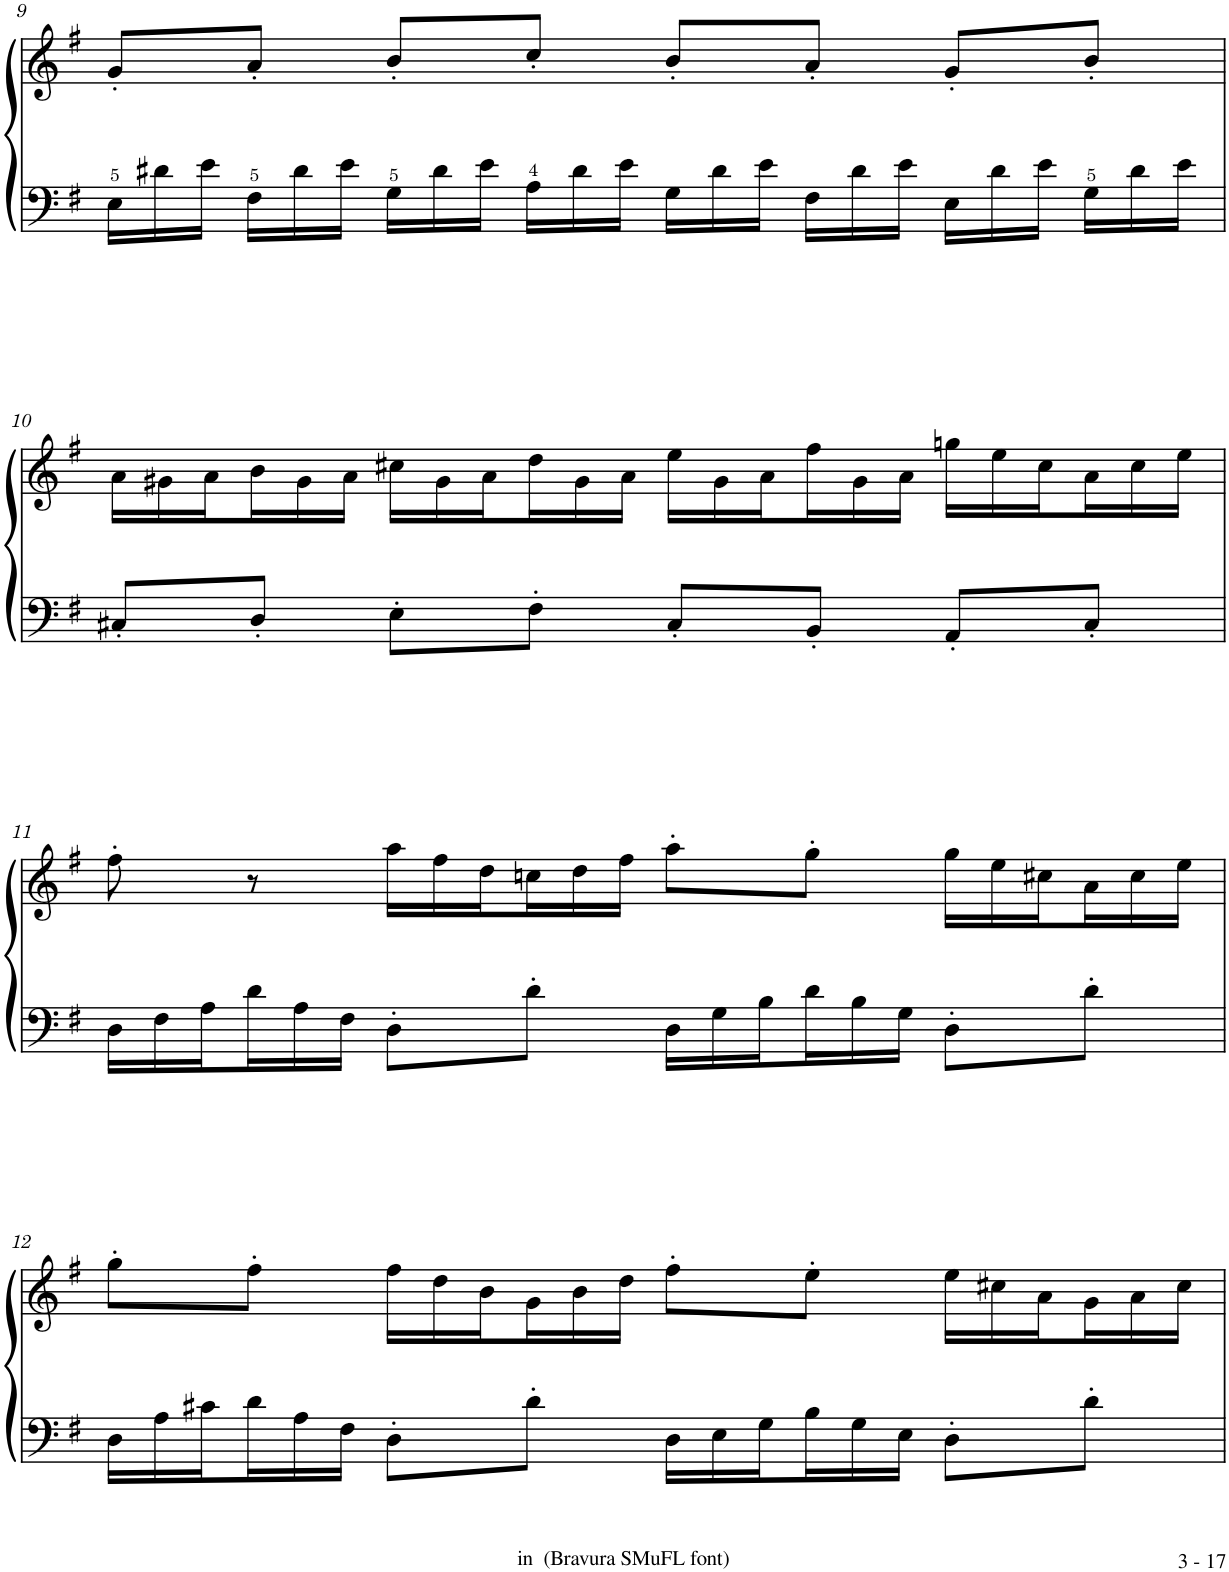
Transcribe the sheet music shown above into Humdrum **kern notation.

**kern	**kern
*part1	*part1
*staff2	*staff1
*I"Piano	*
*I'Pno	*
!!LO:PB:g=z
*clefF4	*clefG2
*k[f#]	*k[f#]
*M24/16	*M24/16
*Xbrackettup	*
=9	=9
24E>\LL	8g'/L
24d#X\	.
24e\JJ	.
24F#>\LL	8a'/J
24d#\	.
24e\JJ	.
24G>\LL	8b'/L
24d#\	.
24e\JJ	.
24A>\LL	8cc'/J
24d#\	.
24e\JJ	.
24G\LL	8b'/L
24d#\	.
24e\JJ	.
24F#\LL	8a'/J
24d#\	.
24e\JJ	.
24E\LL	8g'/L
24d#\	.
24e\JJ	.
24G>\LL	8b'/J
24d#\	.
24e\JJ	.
!!LO:LB:g=z
=10	=10
*	*Xbrackettup
8C#X'/L	24a\LL
.	24g#X\
.	24a\
8D'/J	24b\
.	24g#\
.	24a\JJ
8E'\L	24cc#X\LL
.	24g#\
.	24a\
8F#'\J	24dd\
.	24g#\
.	24a\JJ
8C#'/L	24ee\LL
.	24g#\
.	24a\
8BB'/J	24ff#\
.	24g#\
.	24a\JJ
8AA'/L	24ggn\LL
.	24ee\
.	24cc#\
8C#'/J	24a\
.	24cc#\
.	24ee\JJ
!!LO:LB:g=z
=11	=11
24D\LL	8ff#'\
24F#\	.
24A\	.
24d\	8r
24A\	.
24F#\JJ	.
8D'\L	24aa\LL
.	24ff#\
.	24dd\
8d'\J	24ccn\
.	24dd\
.	24ff#\JJ
24D\LL	8aa'\L
24G\	.
24B\	.
24d\	8gg'\J
24B\	.
24G\JJ	.
8D'\L	24gg\LL
.	24ee\
.	24cc#X\
8d'\J	24a\
.	24cc#\
.	24ee\JJ
!!LO:LB:g=z
=12	=12
24D\LL	8gg'\L
24A\	.
24c#X\	.
24d\	8ff#'\J
24A\	.
24F#\JJ	.
8D'\L	24ff#\LL
.	24dd\
.	24b\
8d'\J	24g\
.	24b\
.	24dd\JJ
24D\LL	8ff#'\L
24E\	.
24G\	.
24B\	8ee'\J
24G\	.
24E\JJ	.
8D'\L	24ee\LL
.	24cc#X\
.	24a\
8d'\J	24g\
.	24a\
.	24cc#\JJ
=	=
*-	*-
